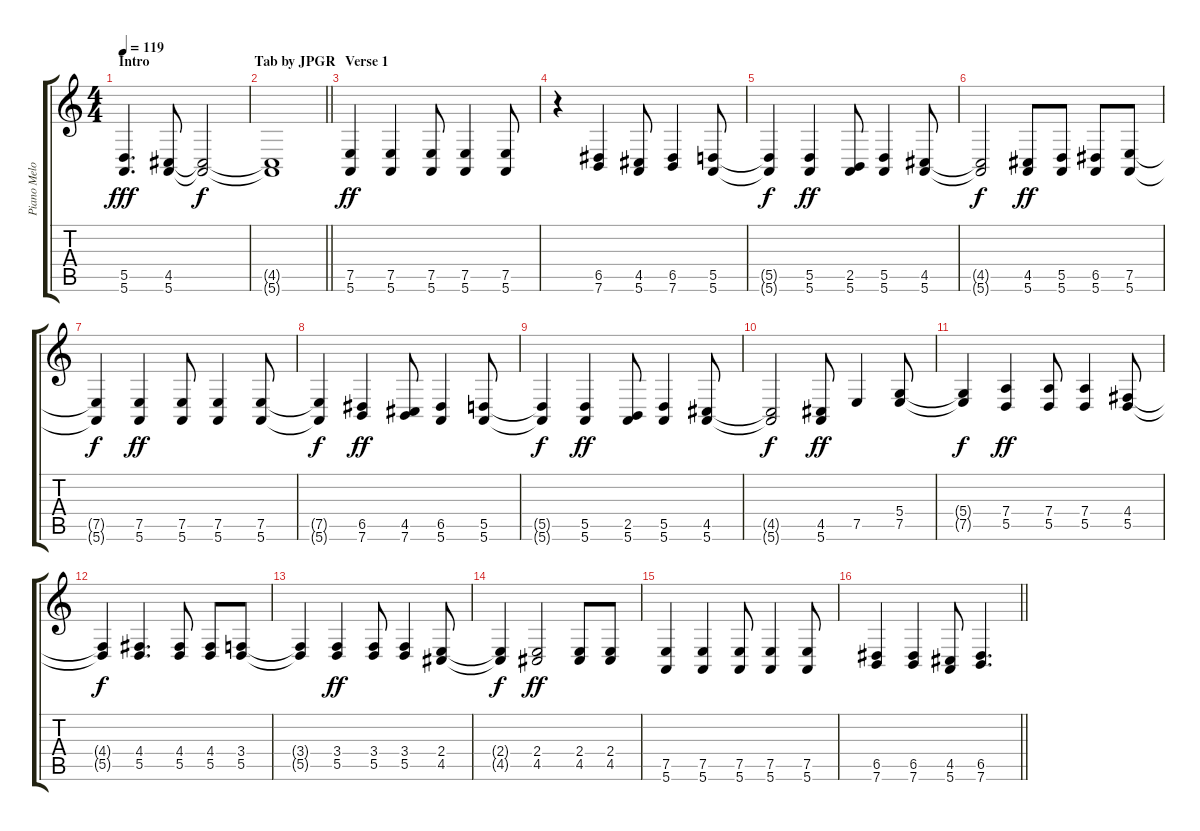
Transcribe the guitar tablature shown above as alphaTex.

\track ("Piano Melody (Paul McCartney)" "Piano Melo") {instrument acousticgrandpiano}
\staff {score tabs}
\tuning (E4 B3 G3 D3 A2 E2) {hide}
\ts (4 4)
\section ("" "Intro                              Tab by JPGR")
\tempo 119
\clef g2
\ks c
(5.5 5.6).4{d dy fff instrument acousticgrandpiano} (4.5 5.6).8 (4.5{t} 5.6{t}).2{dy f} |
\barLineRight lightlight
(4.5{t} 5.6{t}).1 |
\section ("" "Verse 1")
(7.5 5.6).4{dy ff} (7.5 5.6).4 (7.5 5.6).8 (7.5 5.6).4 (7.5 5.6).8 |
r.4 (6.5 7.6).4 (4.5 5.6).8 (6.5 7.6).4 (5.5 5.6).8 |
(5.5{t} 5.6{t}).4{dy f} (5.5 5.6).4{dy ff} (2.5 5.6).8 (5.5 5.6).4 (4.5 5.6).8 |
(4.5{t} 5.6{t}).2{dy f} (4.5 5.6).8{dy ff} (5.5 5.6).8 (6.5 5.6).8 (7.5 5.6).8 |
(7.5{t} 5.6{t}).4{dy f} (7.5 5.6).4{dy ff} (7.5 5.6).8 (7.5 5.6).4 (7.5 5.6).8 |
(7.5{t} 5.6{t}).4{dy f} (6.5 7.6).4{dy ff} (4.5 7.6).8 (6.5 5.6).4 (5.5 5.6).8 |
(5.5{t} 5.6{t}).4{dy f} (5.5 5.6).4{dy ff} (2.5 5.6).8 (5.5 5.6).4 (4.5 5.6).8 |
(4.5{t} 5.6{t}).2{dy f} (4.5 5.6).8{dy ff} 7.5.4 (5.4 7.5).8 |
(5.4{t} 7.5{t}).4{dy f} (7.4 5.5).4{dy ff} (7.4 5.5).8 (7.4 5.5).4 (4.4 5.5).8 |
(4.4{t} 5.5{t}).4{dy f} (4.4 5.5).4{d} (4.4 5.5).8 (4.4 5.5).8 (3.4 5.5).8 |
(3.4{t} 5.5{t}).4 (3.4 5.5).4{dy ff} (3.4 5.5).8 (3.4 5.5).4 (2.4 4.5).8 |
(2.4{t} 4.5{t}).4{dy f} (2.4 4.5).2{dy ff} (2.4 4.5).8 (2.4 4.5).8 |
(7.5 5.6).4 (7.5 5.6).4 (7.5 5.6).8 (7.5 5.6).4 (7.5 5.6).8 |
\barLineRight lightlight
(6.5 7.6).4 (6.5 7.6).4 (4.5 5.6).8 (6.5 7.6).4{d}
